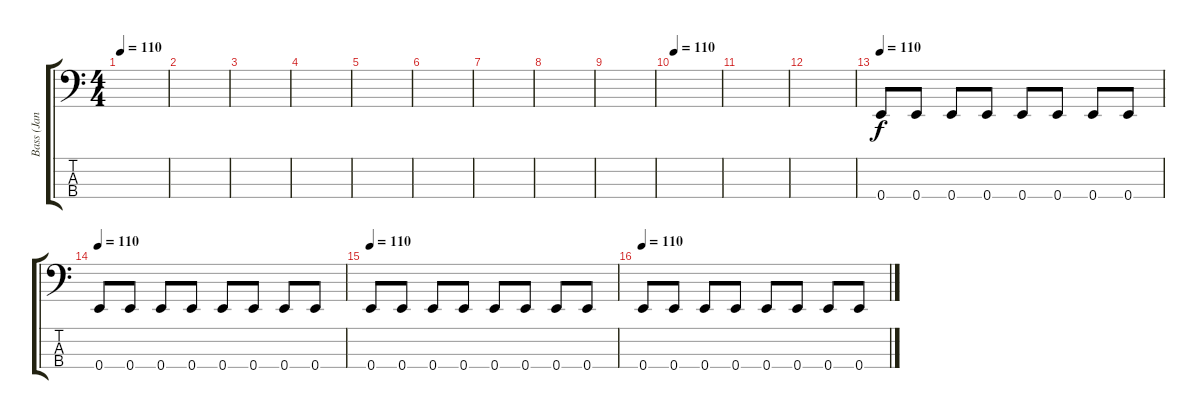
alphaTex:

\track ("Bass (Jan Kazda)" "Bass (Jan ") {instrument electricbassfinger}
\staff {score tabs}
\tuning (G2 D2 A1 E1) {hide}
\ts (4 4)
\tempo 110
\clef f4
\ks c
|
|
|
|
|
|
|
|
|
\tempo 110
|
|
|
\tempo 110
0.4.8 0.4.8 0.4.8 0.4.8 0.4.8 0.4.8 0.4.8 0.4.8 |
\tempo 110
0.4.8 0.4.8 0.4.8 0.4.8 0.4.8 0.4.8 0.4.8 0.4.8 |
\tempo 110
0.4.8 0.4.8 0.4.8 0.4.8 0.4.8 0.4.8 0.4.8 0.4.8 |
\tempo 110
0.4.8 0.4.8 0.4.8 0.4.8 0.4.8 0.4.8 0.4.8 0.4.8
